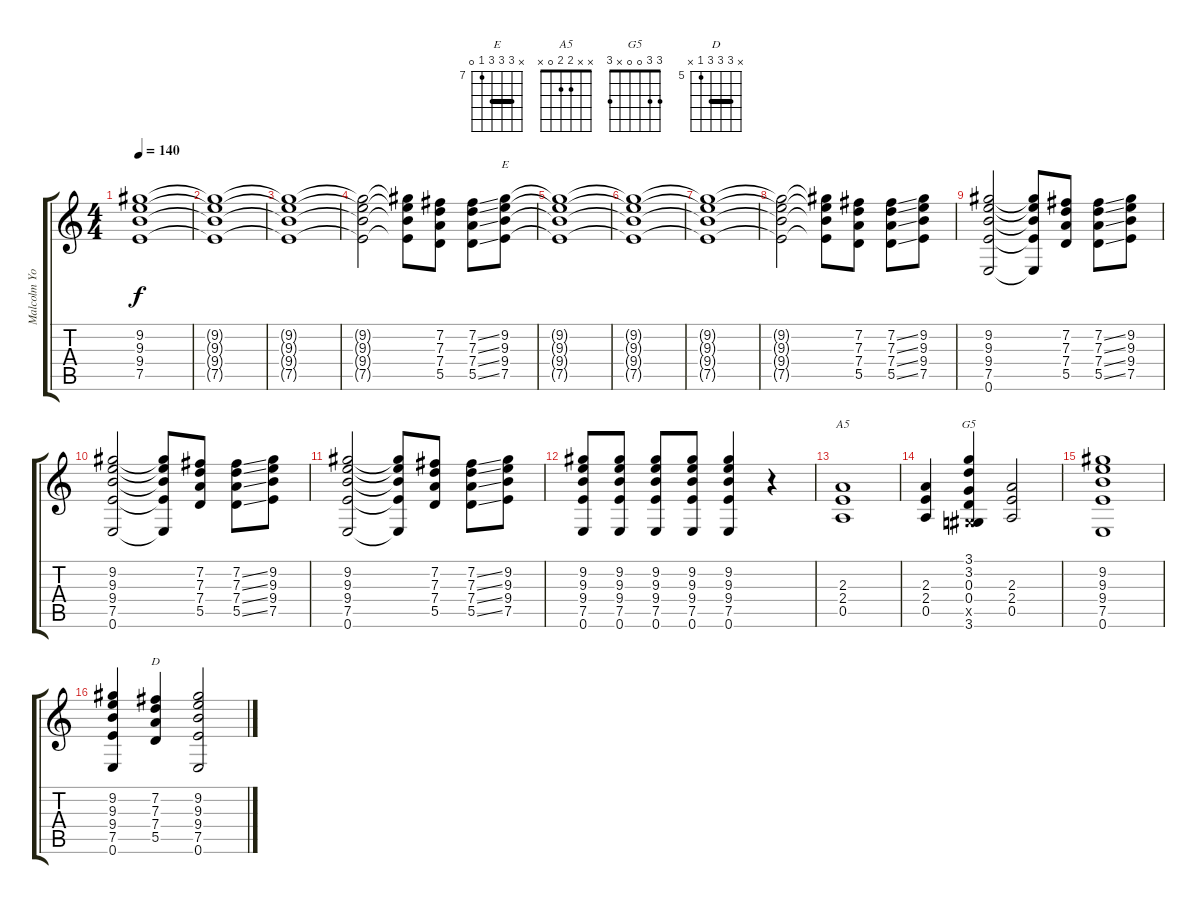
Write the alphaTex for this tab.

\track ("Malcolm Young" "Malcolm Yo") {instrument overdrivenguitar}
\staff {score tabs}
\tuning (E4 B3 G3 D3 A2 E2) {hide}
\chord ("E" x 9 9 9 7 0) {firstfret 7 barre 9}
\chord ("A5" x x 2 2 0 x)
\chord ("G5" 3 3 0 0 x 3)
\chord ("D" x 7 7 7 5 x) {firstfret 5 barre 7}
\ts (4 4)
\tempo 140
\clef g2
\ks c
(9.2{t} 9.3{t} 9.4{t} 7.5{t}).1{dy f} |
(9.2{t} 9.3{t} 9.4{t} 7.5{t}).1 |
(9.2{t} 9.3{t} 9.4{t} 7.5{t}).1 |
(9.2{t} 9.3{t} 9.4{t} 7.5{t}).2 (9.2{t} 9.3{t} 9.4{t} 7.5{t}).8 (7.2 7.3 7.4 5.5).8 (7.2{ss} 7.3{ss} 7.4{ss} 5.5{ss}).8 (9.2 9.3 9.4 7.5).8{ch "E"} |
(9.2{t} 9.3{t} 9.4{t} 7.5{t}).1 |
(9.2{t} 9.3{t} 9.4{t} 7.5{t}).1 |
(9.2{t} 9.3{t} 9.4{t} 7.5{t}).1 |
(9.2{t} 9.3{t} 9.4{t} 7.5{t}).2 (9.2{t} 9.3{t} 9.4{t} 7.5{t}).8 (7.2 7.3 7.4 5.5).8 (7.2{ss} 7.3{ss} 7.4{ss} 5.5{ss}).8 (9.2 9.3 9.4 7.5).8 |
(9.2 9.3 9.4 7.5 0.6).2 (9.2{t} 9.3{t} 9.4{t} 7.5{t} 0.6{t}).8 (7.2 7.3 7.4 5.5).8 (7.2{ss} 7.3{ss} 7.4{ss} 5.5{ss}).8 (9.2 9.3 9.4 7.5).8 |
(9.2 9.3 9.4 7.5 0.6).2 (9.2{t} 9.3{t} 9.4{t} 7.5{t} 0.6{t}).8 (7.2 7.3 7.4 5.5).8 (7.2{ss} 7.3{ss} 7.4{ss} 5.5{ss}).8 (9.2 9.3 9.4 7.5).8 |
(9.2 9.3 9.4 7.5 0.6).2 (9.2{t} 9.3{t} 9.4{t} 7.5{t} 0.6{t}).8 (7.2 7.3 7.4 5.5).8 (7.2{ss} 7.3{ss} 7.4{ss} 5.5{ss}).8 (9.2 9.3 9.4 7.5).8 |
(9.2 9.3 9.4 7.5 0.6).8 (9.2 9.3 9.4 7.5 0.6).8 (9.2 9.3 9.4 7.5 0.6).8 (9.2 9.3 9.4 7.5 0.6).8 (9.2 9.3 9.4 7.5 0.6).4 r.4 |
(2.3 2.4 0.5).1{ch "A5"} |
(2.3 2.4 0.5).4 (3.1 3.2 0.3 0.4 -1.5{x} 3.6).4{ch "G5"} (2.3 2.4 0.5).2 |
(9.2 9.3 9.4 7.5 0.6).1 |
(9.2 9.3 9.4 7.5 0.6).4 (7.2 7.3 7.4 5.5).4{ch "D"} (9.2 9.3 9.4 7.5 0.6).2
